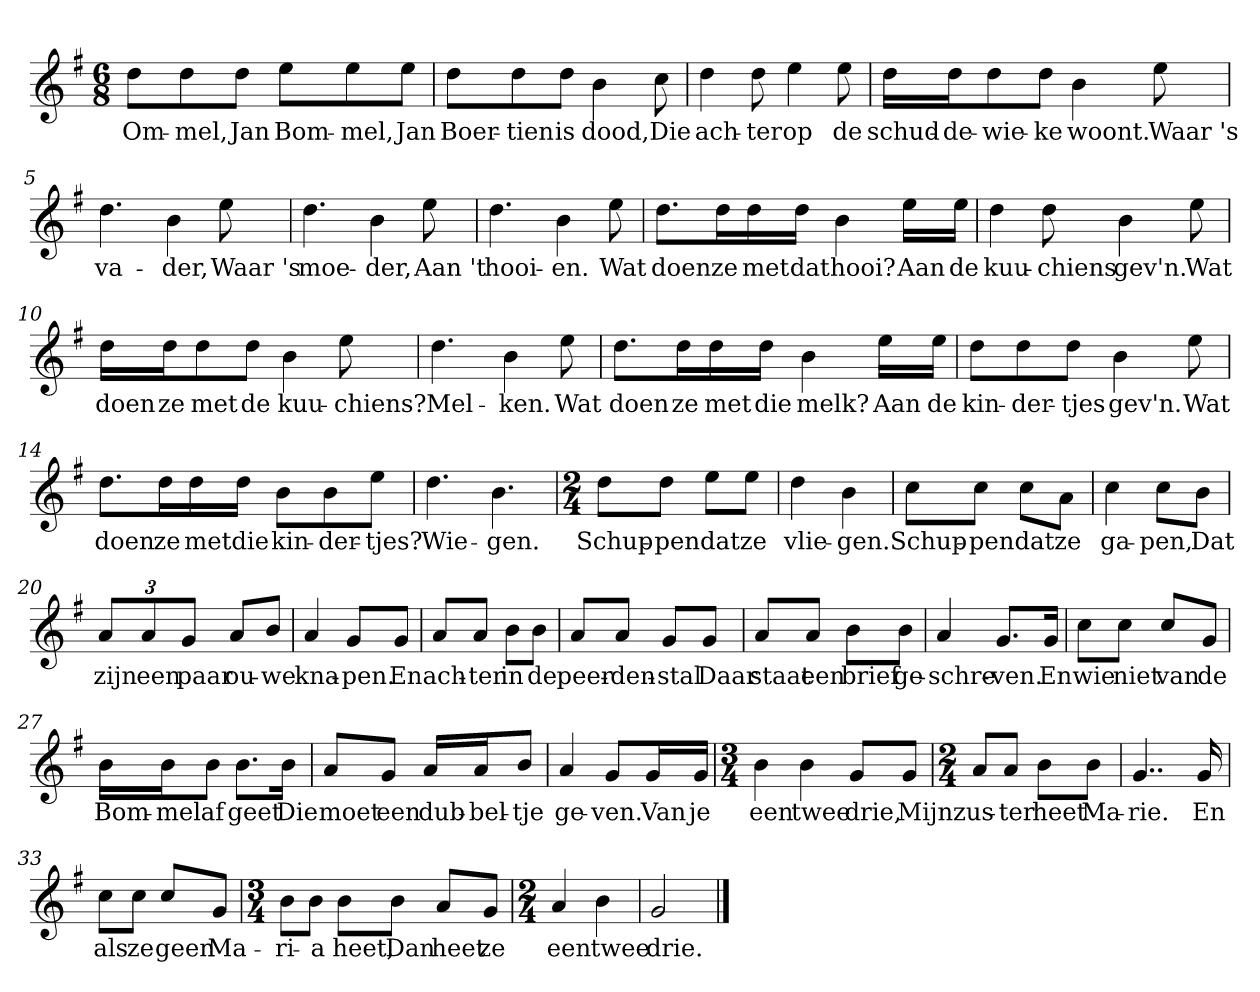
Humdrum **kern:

**kern	**text
*part1	*part1
*staff1	*staff1
*clefG2	*
*k[f#]	*
*G:	*
*M6/8	*
*MM120	*
=1	=1
8dd\L	Om-
8dd\	-mel,
8dd\J	Jan
8ee\L	Bom-
8ee\	-mel,
8ee\J	Jan
=2	=2
8dd\L	Boer-
8dd\	-tien
8dd\J	is
4b	dood,
8cc	Die
=3	=3
4dd	ach-
8dd	-ter
4ee	op
8ee	de
=4	=4
16dd\LL	schud-
16dd\J	-de-
8dd\	-wie-
8dd\J	-ke
4b	woont.
8ee	Waar 's
=5	=5
4.dd	va-
4b	-der,
8ee	Waar 's
=6	=6
4.dd	moe-
4b	-der,
8ee	Aan 't
=7	=7
4.dd	hooi-
4b	-en.
8ee	Wat
=8	=8
8.dd\L	doen
16dd\L	ze
16dd\	met
16dd\JJ	dat
4b	hooi?
16ee\LL	Aan
16ee\JJ	de
=9	=9
4dd	kuu-
8dd	-chiens
4b	gev'n.
8ee	Wat
=10	=10
16dd\LL	doen
16dd\J	ze
8dd\	met
8dd\J	de
4b	kuu-
8ee	-chiens?
=11	=11
4.dd	Mel-
4b	-ken.
8ee	Wat
=12	=12
8.dd\L	doen
16dd\L	ze
16dd\	met
16dd\JJ	die
4b	melk?
16ee\LL	Aan
16ee\JJ	de
=13	=13
8dd\L	kin-
8dd\	-der-
8dd\J	-tjes
4b	gev'n.
8ee	Wat
=14	=14
8.dd\L	doen
16dd\L	ze
16dd\	met
16dd\JJ	die
8b\L	kin-
8b\	-der-
8ee\J	-tjes?
=15	=15
4.dd	Wie-
4.b	-gen.
=16	=16
*M2/4	*
8dd\L	Schup-
8dd\J	-pen
8ee\L	dat
8ee\J	ze
=17	=17
4dd	vlie-
4b	-gen.
=18	=18
8cc\L	Schup-
8cc\J	-pen
8cc\L	dat
8a\J	ze
=19	=19
4cc	ga-
8cc\L	-pen,
8b\J	Dat
=20	=20
12a/L	zijn
12a/	een
12g/J	paar
8a/L	ou-
8b/J	-we
=21	=21
4a	kna-
8g/L	-pen.
8g/J	En
=22	=22
8a/L	ach-
8a/J	-ter
8b\L	in
8b\J	de
=23	=23
8a/L	peer-
8a/J	-den-
8g/L	-stal
8g/J	Daar
=24	=24
8a/L	staat
8a/J	een
8b\L	brief
8b\J	ge-
=25	=25
4a	-schre-
8.g/L	-ven.
16g/Jk	En
=26	=26
8cc\L	wie
8cc\J	niet
8cc/L	van
8g/J	de
=27	=27
16b\LL	Bom-
16b\J	-mel
8b\J	af
8.b\L	geet
16b\Jk	Die
=28	=28
8a/L	moet
8g/J	een
16a/LL	dub-
16a/J	-bel-
8b/J	-tje
=29	=29
4a	ge-
8g/L	-ven.
16g/L	Van
16g/JJ	je
=30	=30
*M3/4	*
4b	een
4b	twee
8g/L	drie,
8g/J	Mijn
=31	=31
*M2/4	*
8a/L	zus-
8a/J	-ter
8b\L	heet
8b\J	Ma-
=32	=32
4..g	-rie.
16g	En
=33	=33
8cc\L	als
8cc\J	ze
8cc/L	geen
8g/J	Ma-
=34	=34
*M3/4	*
8b\L	-ri-
8b\J	-a
8b\L	heet,
8b\J	Dan
8a/L	heet
8g/J	ze
=35	=35
*M2/4	*
4a	een
4b	twee
=36	=36
2g	drie.
==	==
*-	*-
